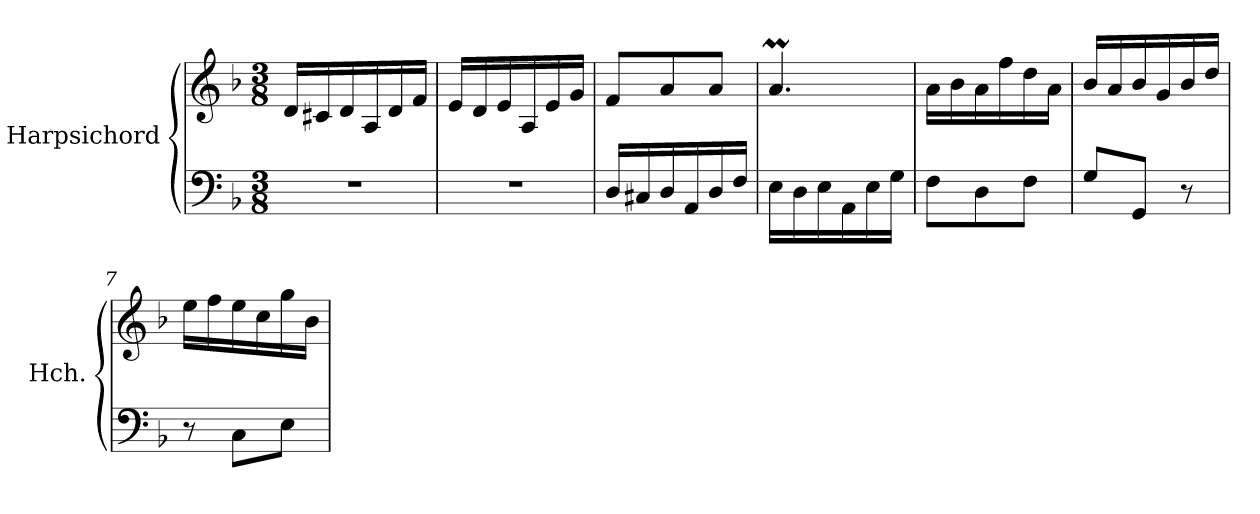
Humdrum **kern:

**kern	**kern
*part1	*part1
*staff2	*staff1
*I"Harpsichord	*
*I'Hch.	*
!!LO:PB:g=z
*clefF4	*clefG2
*k[b-]	*k[b-]
*M3/8	*M3/8
=1	=1
4.r	16d/LL
.	16c#X/
.	16d/
.	16A/
.	16d/
.	16f/JJ
=2	=2
4.r	16e/LL
.	16d/
.	16e/
.	16A/
.	16e/
.	16g/JJ
=3	=3
16D/LL	8f/L
16C#X/	.
16D/	8a/
16AA/	.
16D/	8a/J
16F/JJ	.
=4	=4
16E\LL	4.am/
16D\	.
16E\	.
16AA\	.
16E\	.
16G\JJ	.
!!LO:LB:g=z
=5	=5
8F\L	16a\LL
.	16b-\
8D\	16a\
.	16ff\
8F\J	16dd\
.	16a\JJ
=6	=6
8G/L	16b-/LL
.	16a/
8GG/J	16b-/
.	16g/
8r	16b-/
.	16dd/JJ
!!LO:LB:g=z
=7	=7
8r	16ee\LL
.	16ff\
8C\L	16ee\
.	16cc\
8E\J	16gg\
.	16b-\JJ
=	=
*-	*-
